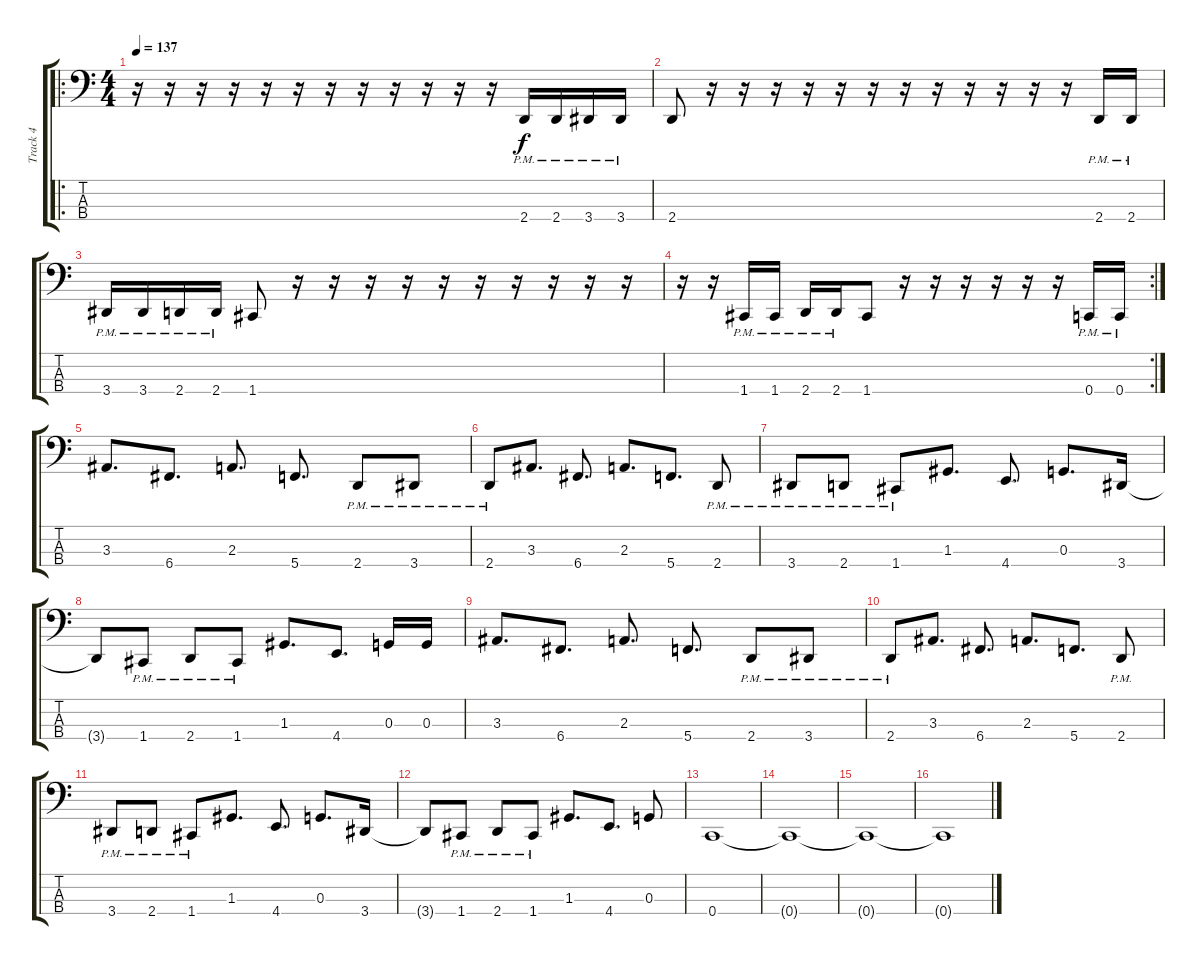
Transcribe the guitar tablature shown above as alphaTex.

\track ("Track 4" "Track 4") {instrument electricbassfinger}
\staff {score tabs}
\tuning (F2 C2 G1 C1) {hide}
\ro
\ts (4 4)
\tempo 137
\clef f4
\ks c
r.16{dy f} r.16 r.16 r.16 r.16 r.16 r.16 r.16 r.16 r.16 r.16 r.16 2.4{pm}.16 2.4{pm}.16 3.4{pm}.16 3.4{pm}.16 |
2.4.8 r.16 r.16 r.16 r.16 r.16 r.16 r.16 r.16 r.16 r.16 r.16 r.16 2.4{pm}.16 2.4{pm}.16 |
3.4{pm}.16 3.4{pm}.16 2.4{pm}.16 2.4{pm}.16 1.4.8 r.16 r.16 r.16 r.16 r.16 r.16 r.16 r.16 r.16 r.16 |
\rc 2
r.16 r.16 1.4{pm}.16 1.4{pm}.16 2.4{pm}.16 2.4{pm}.16 1.4.8 r.16 r.16 r.16 r.16 r.16 r.16 0.4{pm}.16 0.4{pm}.16 |
3.3.8{d} 6.4.8{d} 2.3.8{d} 5.4.8{d} 2.4{pm}.8 3.4{pm}.8 |
2.4{pm}.8 3.3.8{d} 6.4.8{d} 2.3.8{d} 5.4.8{d} 2.4{pm}.8 |
3.4{pm}.8 2.4{pm}.8 1.4{pm}.8 1.3.8{d} 4.4.8{d} 0.3.8{d} 3.4.16 |
3.4{t}.8 1.4{pm}.8 2.4{pm}.8 1.4{pm}.8 1.3.8{d} 4.4.8{d} 0.3.16 0.3.16 |
3.3.8{d} 6.4.8{d} 2.3.8{d} 5.4.8{d} 2.4{pm}.8 3.4{pm}.8 |
2.4{pm}.8 3.3.8{d} 6.4.8{d} 2.3.8{d} 5.4.8{d} 2.4{pm}.8 |
3.4{pm}.8 2.4{pm}.8 1.4{pm}.8 1.3.8{d} 4.4.8{d} 0.3.8{d} 3.4.16 |
3.4{t}.8 1.4{pm}.8 2.4{pm}.8 1.4{pm}.8 1.3.8{d} 4.4.8{d} 0.3.8 |
0.4.1 |
0.4{t}.1 |
0.4{t}.1 |
0.4{t}.1
